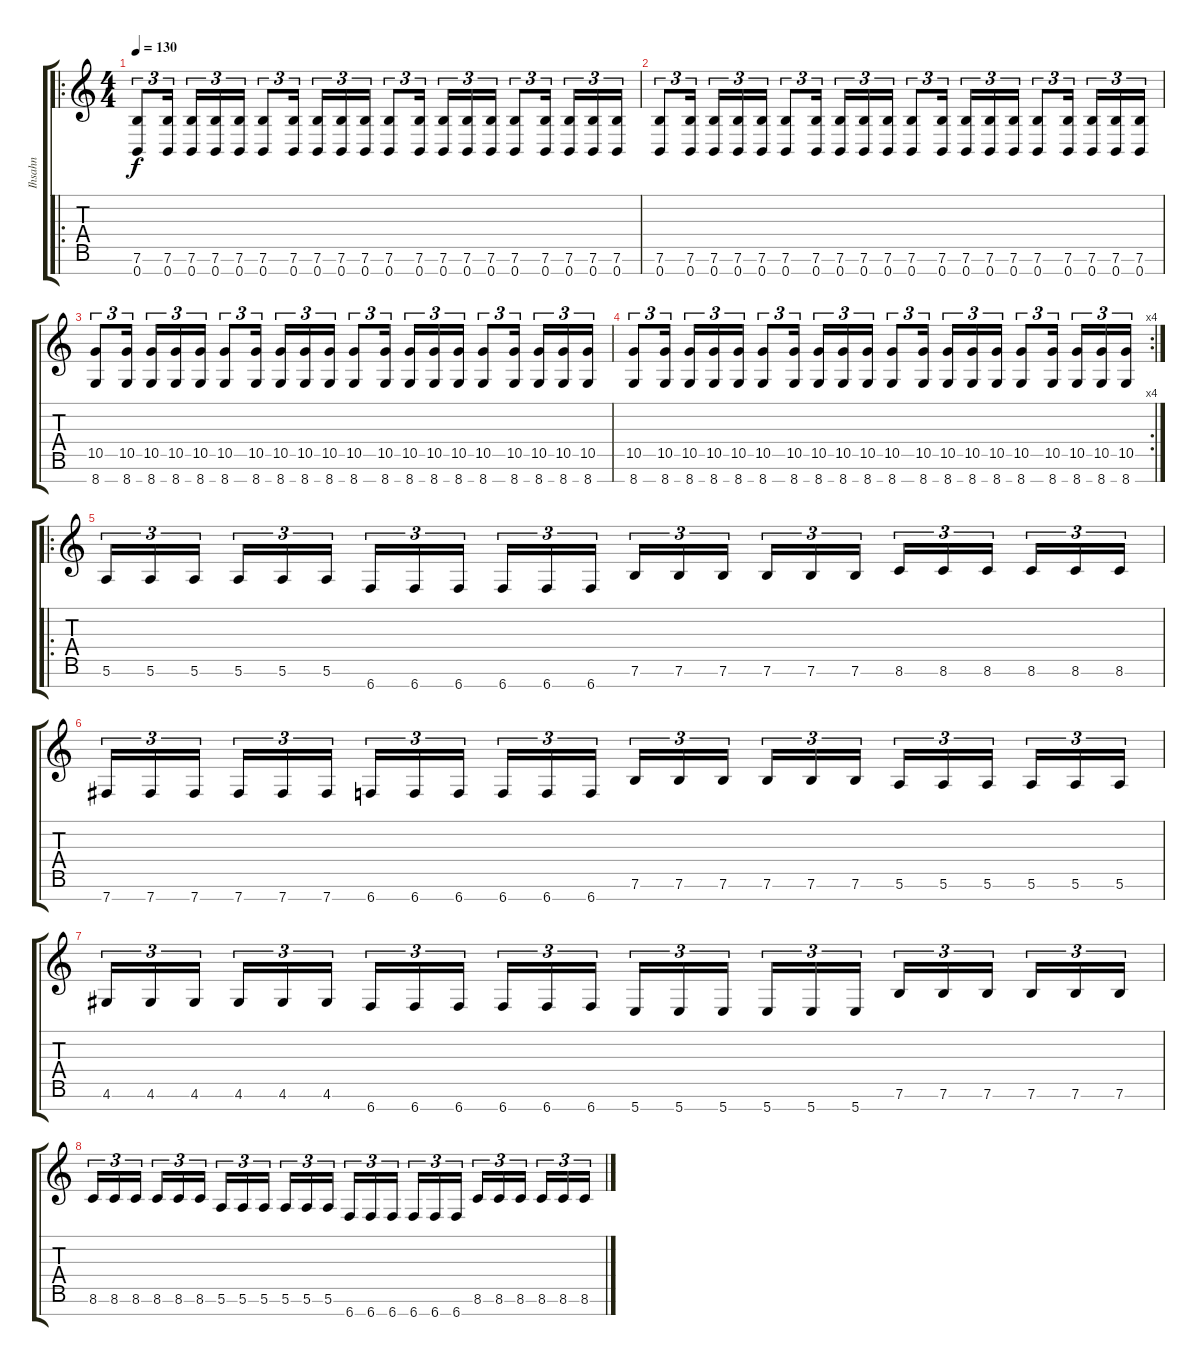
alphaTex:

\track ("Ihsahn" "Ihsahn") {instrument distortionguitar}
\staff {score tabs}
\tuning (E4 B3 G3 D3 A2 E2 B1) {hide}
\ro
\ts (4 4)
\tempo 130
\clef g2
\ks c
(7.6 0.7).8{tu (3 2) dy f} (7.6 0.7).16{tu (3 2) beam splitsecondary} (7.6 0.7).16{tu (3 2)} (7.6 0.7).16{tu (3 2)} (7.6 0.7).16{tu (3 2)} (7.6 0.7).8{tu (3 2)} (7.6 0.7).16{tu (3 2) beam splitsecondary} (7.6 0.7).16{tu (3 2)} (7.6 0.7).16{tu (3 2)} (7.6 0.7).16{tu (3 2)} (7.6 0.7).8{tu (3 2)} (7.6 0.7).16{tu (3 2) beam splitsecondary} (7.6 0.7).16{tu (3 2)} (7.6 0.7).16{tu (3 2)} (7.6 0.7).16{tu (3 2)} (7.6 0.7).8{tu (3 2)} (7.6 0.7).16{tu (3 2) beam splitsecondary} (7.6 0.7).16{tu (3 2)} (7.6 0.7).16{tu (3 2)} (7.6 0.7).16{tu (3 2)} |
(7.6 0.7).8{tu (3 2)} (7.6 0.7).16{tu (3 2) beam splitsecondary} (7.6 0.7).16{tu (3 2)} (7.6 0.7).16{tu (3 2)} (7.6 0.7).16{tu (3 2)} (7.6 0.7).8{tu (3 2)} (7.6 0.7).16{tu (3 2) beam splitsecondary} (7.6 0.7).16{tu (3 2)} (7.6 0.7).16{tu (3 2)} (7.6 0.7).16{tu (3 2)} (7.6 0.7).8{tu (3 2)} (7.6 0.7).16{tu (3 2) beam splitsecondary} (7.6 0.7).16{tu (3 2)} (7.6 0.7).16{tu (3 2)} (7.6 0.7).16{tu (3 2)} (7.6 0.7).8{tu (3 2)} (7.6 0.7).16{tu (3 2) beam splitsecondary} (7.6 0.7).16{tu (3 2)} (7.6 0.7).16{tu (3 2)} (7.6 0.7).16{tu (3 2)} |
(10.5 8.7).8{tu (3 2)} (10.5 8.7).16{tu (3 2) beam splitsecondary} (10.5 8.7).16{tu (3 2)} (10.5 8.7).16{tu (3 2)} (10.5 8.7).16{tu (3 2)} (10.5 8.7).8{tu (3 2)} (10.5 8.7).16{tu (3 2) beam splitsecondary} (10.5 8.7).16{tu (3 2)} (10.5 8.7).16{tu (3 2)} (10.5 8.7).16{tu (3 2)} (10.5 8.7).8{tu (3 2)} (10.5 8.7).16{tu (3 2) beam splitsecondary} (10.5 8.7).16{tu (3 2)} (10.5 8.7).16{tu (3 2)} (10.5 8.7).16{tu (3 2)} (10.5 8.7).8{tu (3 2)} (10.5 8.7).16{tu (3 2) beam splitsecondary} (10.5 8.7).16{tu (3 2)} (10.5 8.7).16{tu (3 2)} (10.5 8.7).16{tu (3 2)} |
\rc 4
(10.5 8.7).8{tu (3 2)} (10.5 8.7).16{tu (3 2) beam splitsecondary} (10.5 8.7).16{tu (3 2)} (10.5 8.7).16{tu (3 2)} (10.5 8.7).16{tu (3 2)} (10.5 8.7).8{tu (3 2)} (10.5 8.7).16{tu (3 2) beam splitsecondary} (10.5 8.7).16{tu (3 2)} (10.5 8.7).16{tu (3 2)} (10.5 8.7).16{tu (3 2)} (10.5 8.7).8{tu (3 2)} (10.5 8.7).16{tu (3 2) beam splitsecondary} (10.5 8.7).16{tu (3 2)} (10.5 8.7).16{tu (3 2)} (10.5 8.7).16{tu (3 2)} (10.5 8.7).8{tu (3 2)} (10.5 8.7).16{tu (3 2) beam splitsecondary} (10.5 8.7).16{tu (3 2)} (10.5 8.7).16{tu (3 2)} (10.5 8.7).16{tu (3 2)} |
\ro
5.6.16{tu (3 2)} 5.6.16{tu (3 2)} 5.6.16{tu (3 2) beam splitsecondary} 5.6.16{tu (3 2)} 5.6.16{tu (3 2)} 5.6.16{tu (3 2)} 6.7.16{tu (3 2)} 6.7.16{tu (3 2)} 6.7.16{tu (3 2) beam splitsecondary} 6.7.16{tu (3 2)} 6.7.16{tu (3 2)} 6.7.16{tu (3 2)} 7.6.16{tu (3 2)} 7.6.16{tu (3 2)} 7.6.16{tu (3 2) beam splitsecondary} 7.6.16{tu (3 2)} 7.6.16{tu (3 2)} 7.6.16{tu (3 2)} 8.6.16{tu (3 2)} 8.6.16{tu (3 2)} 8.6.16{tu (3 2) beam splitsecondary} 8.6.16{tu (3 2)} 8.6.16{tu (3 2)} 8.6.16{tu (3 2)} |
7.7.16{tu (3 2)} 7.7.16{tu (3 2)} 7.7.16{tu (3 2) beam splitsecondary} 7.7.16{tu (3 2)} 7.7.16{tu (3 2)} 7.7.16{tu (3 2)} 6.7.16{tu (3 2)} 6.7.16{tu (3 2)} 6.7.16{tu (3 2) beam splitsecondary} 6.7.16{tu (3 2)} 6.7.16{tu (3 2)} 6.7.16{tu (3 2)} 7.6.16{tu (3 2)} 7.6.16{tu (3 2)} 7.6.16{tu (3 2) beam splitsecondary} 7.6.16{tu (3 2)} 7.6.16{tu (3 2)} 7.6.16{tu (3 2)} 5.6.16{tu (3 2)} 5.6.16{tu (3 2)} 5.6.16{tu (3 2) beam splitsecondary} 5.6.16{tu (3 2)} 5.6.16{tu (3 2)} 5.6.16{tu (3 2)} |
4.6.16{tu (3 2)} 4.6.16{tu (3 2)} 4.6.16{tu (3 2) beam splitsecondary} 4.6.16{tu (3 2)} 4.6.16{tu (3 2)} 4.6.16{tu (3 2)} 6.7.16{tu (3 2)} 6.7.16{tu (3 2)} 6.7.16{tu (3 2) beam splitsecondary} 6.7.16{tu (3 2)} 6.7.16{tu (3 2)} 6.7.16{tu (3 2)} 5.7.16{tu (3 2)} 5.7.16{tu (3 2)} 5.7.16{tu (3 2) beam splitsecondary} 5.7.16{tu (3 2)} 5.7.16{tu (3 2)} 5.7.16{tu (3 2)} 7.6.16{tu (3 2)} 7.6.16{tu (3 2)} 7.6.16{tu (3 2) beam splitsecondary} 7.6.16{tu (3 2)} 7.6.16{tu (3 2)} 7.6.16{tu (3 2)} |
8.6.16{tu (3 2)} 8.6.16{tu (3 2)} 8.6.16{tu (3 2) beam splitsecondary} 8.6.16{tu (3 2)} 8.6.16{tu (3 2)} 8.6.16{tu (3 2)} 5.6.16{tu (3 2)} 5.6.16{tu (3 2)} 5.6.16{tu (3 2) beam splitsecondary} 5.6.16{tu (3 2)} 5.6.16{tu (3 2)} 5.6.16{tu (3 2)} 6.7.16{tu (3 2)} 6.7.16{tu (3 2)} 6.7.16{tu (3 2) beam splitsecondary} 6.7.16{tu (3 2)} 6.7.16{tu (3 2)} 6.7.16{tu (3 2)} 8.6.16{tu (3 2)} 8.6.16{tu (3 2)} 8.6.16{tu (3 2) beam splitsecondary} 8.6.16{tu (3 2)} 8.6.16{tu (3 2)} 8.6.16{tu (3 2)}
